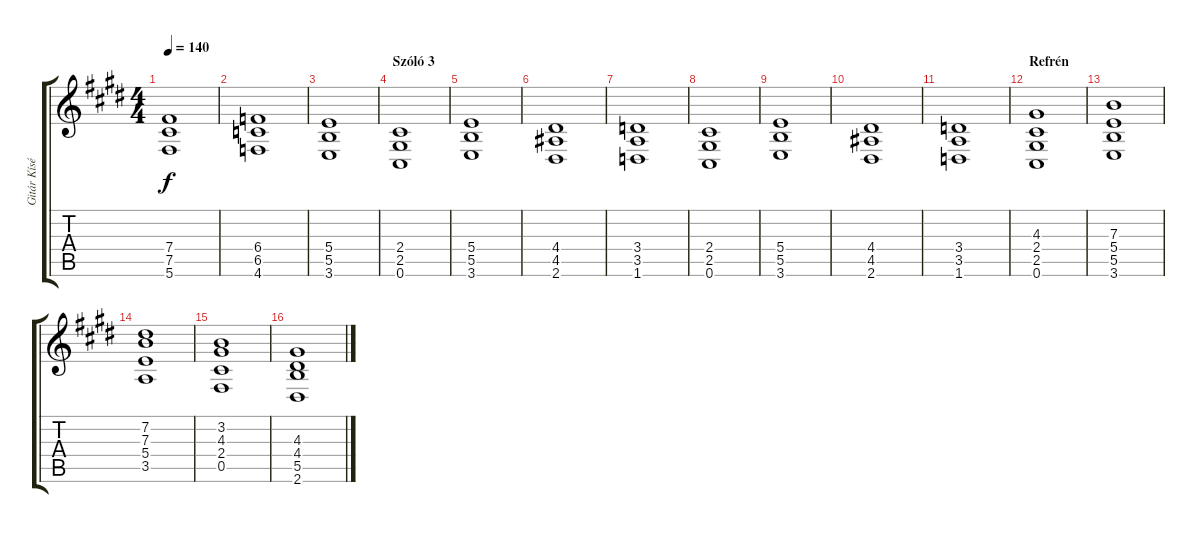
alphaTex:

\track ("Gitár Kíséret 2" "Gitár Kísé") {instrument distortionguitar}
\staff {score tabs}
\tuning (Db4 Ab3 E3 B2 Gb2 Db2) {hide}
\ts (4 4)
\tempo 140
\clef g2
\ks c#minor
(7.4 7.5 5.6).1{dy f} |
(6.4 6.5 4.6).1 |
(5.4 5.5 3.6).1 |
\section ("" "Szóló 3")
(2.4 2.5 0.6).1 |
(5.4 5.5 3.6).1 |
(4.4 4.5 2.6).1 |
(3.4 3.5 1.6).1 |
(2.4 2.5 0.6).1 |
(5.4 5.5 3.6).1 |
(4.4 4.5 2.6).1 |
(3.4 3.5 1.6).1 |
\section ("" "Refrén")
(4.3 2.4 2.5 0.6).1 |
(7.3 5.4 5.5 3.6).1 |
(7.2 7.3 5.4 3.5).1 |
(3.2 4.3 2.4 0.5).1 |
(4.3 4.4 5.5 2.6).1
